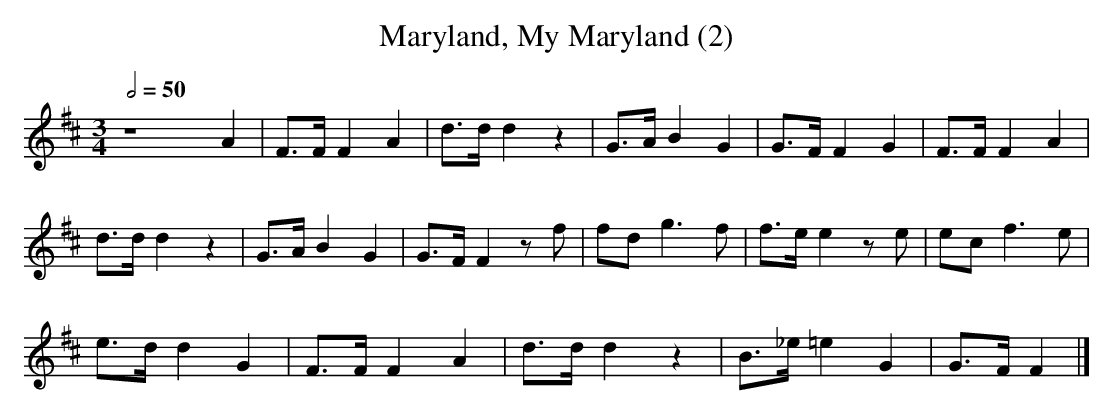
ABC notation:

X:1
T:Maryland, My Maryland (2)
M:3/4
L:1/4
Q:1/2=50
K:D
 z4A | F3/4F/4FA | d3/4d/4dz | G3/4A/4BG | G3/4F/4FG | F3/4F/4FA |
 d3/4d/4dz | G3/4A/4BG | G3/4F/4F z/2f/2 | f/2d/2g3/2f/2 | f3/4e/4e z/2e/2 | e/2c/2f3/2e/2 |
 e3/4d/4dG | F3/4F/4FA | d3/4d/4dz | B3/4_e/4=eG | G3/4F/4F |]
